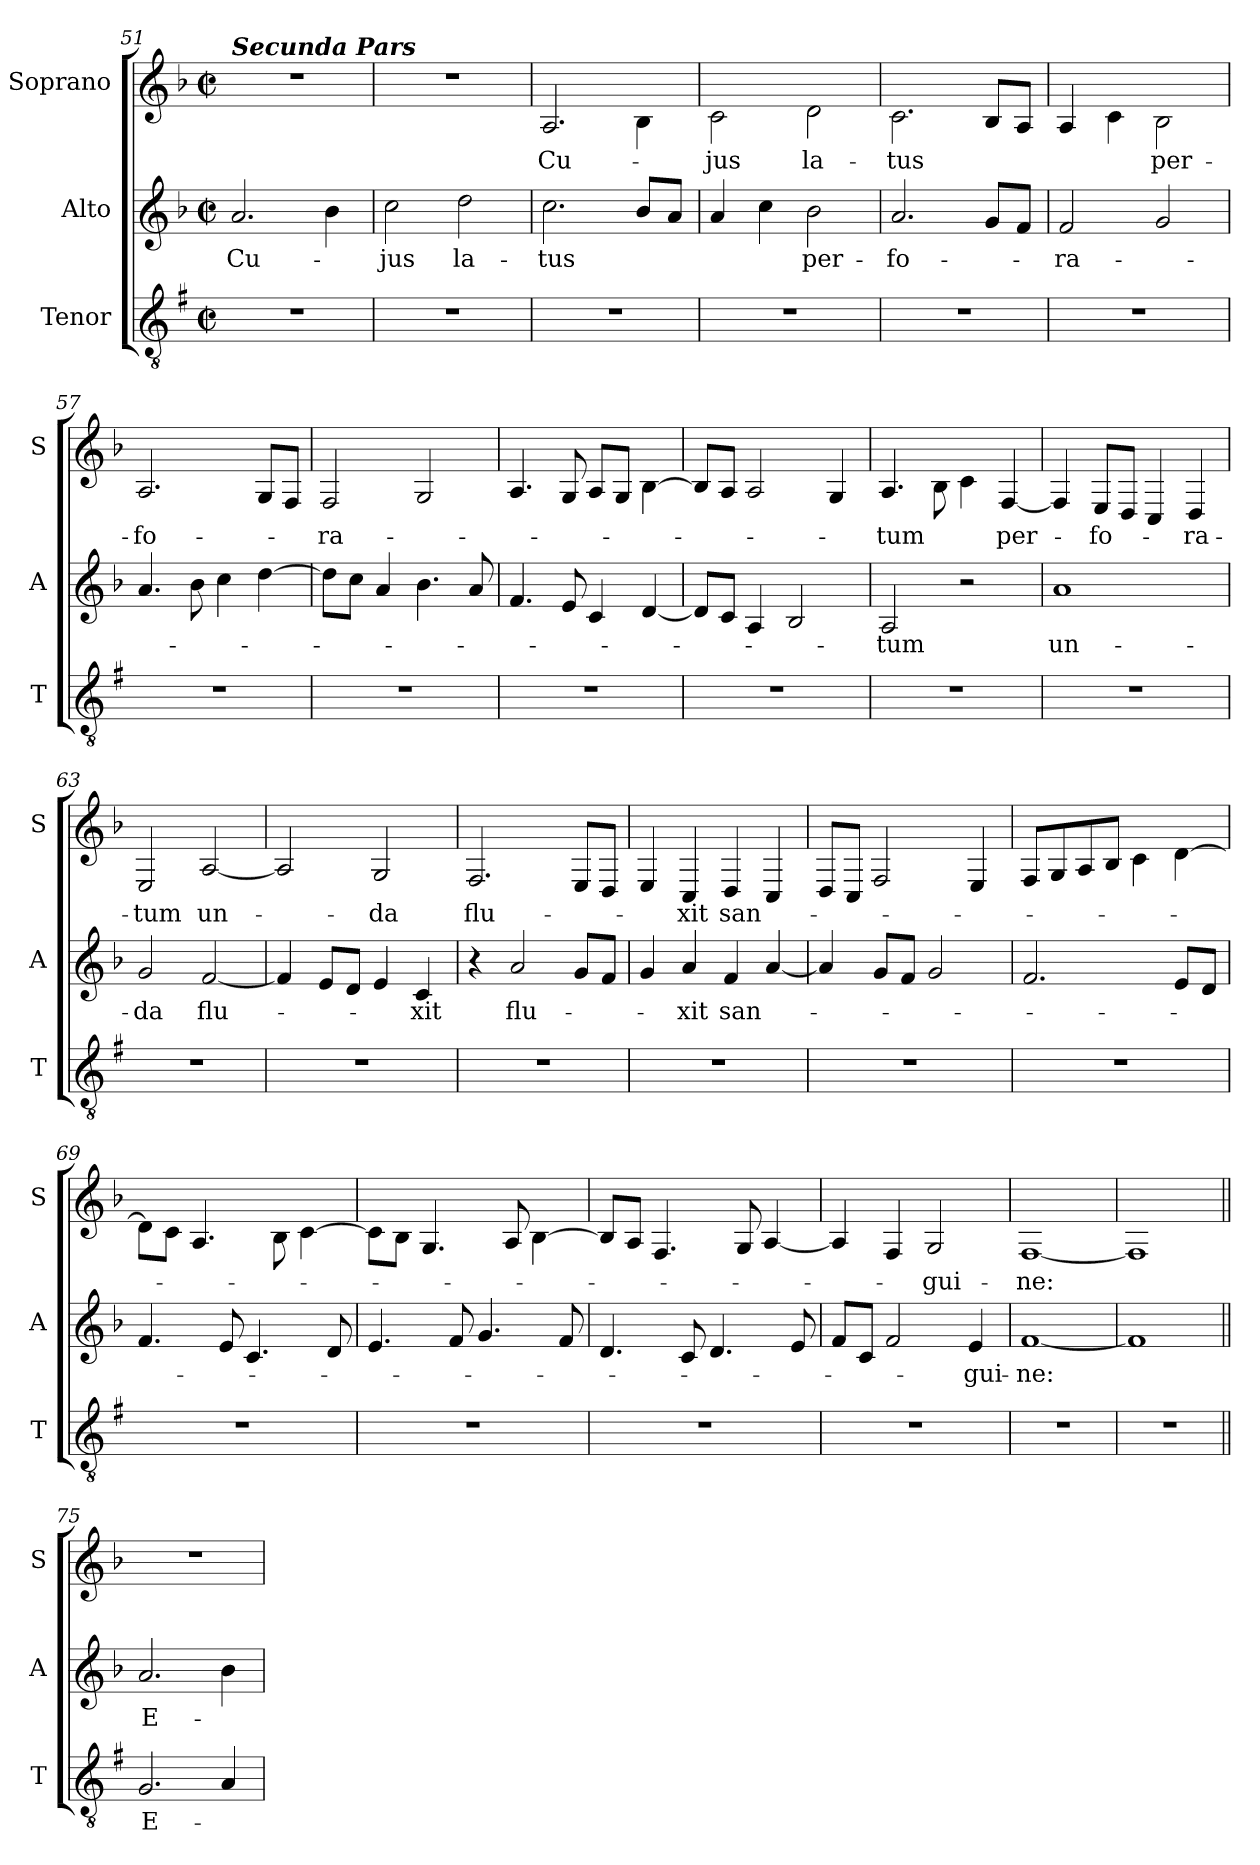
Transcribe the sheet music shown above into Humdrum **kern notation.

**kern	**text	**kern	**text	**kern	**text
*part3	*part3	*part2	*part2	*part1	*part1
*staff3	*staff3	*staff2	*staff2	*staff1	*staff1
*I"Tenor	*	*I"Alto	*	*I"Soprano	*
*I'T	*	*I'A	*	*I'S	*
*clefGv2	*	*clefG2	*	*clefG2	*
*ITrd1c2	*	*	*	*ITrd-7c-12	*
*k[b-]	*	*k[b-]	*	*k[b-]	*
*d:	*	*d:	*	*d:	*
*M2/2	*	*M2/2	*	*M2/2	*
*met(c|)	*	*met(c|)	*	*met(c|)	*
=51	=51	=51	=51	=51	=51
!	!	!	!	!LO:TX:a:Bi:t=Secunda  Pars	!
!	!	!	!LO:LY:b	!	!
1r	.	2.a/	Cu-	1r	.
.	.	4b-\	.	.	.
=52	=52	=52	=52	=52	=52
!	!	!	!LO:LY:b	!	!
1r	.	2cc\	-jus	1r	.
!	!	!	!LO:LY:b	!	!
.	.	2dd\	la-	.	.
=53	=53	=53	=53	=53	=53
!	!	!	!LO:LY:b	!	!LO:LY:b
1r	.	2.cc\	-tus	2.a/	Cu-
.	.	8b-/L	.	4b-\	.
.	.	8a/J	.	.	.
!!LO:PB:g=z
=54	=54	=54	=54	=54	=54
!	!	!	!	!	!LO:LY:b
1r	.	4a/	.	2cc\	-jus
.	.	4cc\	.	.	.
!	!	!	!LO:LY:b	!	!LO:LY:b
.	.	2b-\	per-	2dd\	la-
=55	=55	=55	=55	=55	=55
!	!	!	!LO:LY:b	!	!LO:LY:b
1r	.	2.a/	-fo-	2.cc\	-tus
.	.	8g/L	.	8b-/L	.
.	.	8f/J	.	8a/J	.
=56	=56	=56	=56	=56	=56
!	!	!	!LO:LY:b	!	!
1r	.	2f/	-ra-	4a/	.
.	.	.	.	4cc\	.
!	!	!	!	!	!LO:LY:b
.	.	2g/	.	2b-\	per-
=57	=57	=57	=57	=57	=57
!	!	!	!	!	!LO:LY:b
1r	.	4.a/	.	2.a/	-fo-
.	.	8b-\	.	.	.
.	.	4cc\	.	.	.
.	.	[4dd\	.	8g/L	.
.	.	.	.	8f/J	.
=58	=58	=58	=58	=58	=58
!	!	!	!	!	!LO:LY:b
1r	.	8dd\L]	.	2f/	-ra-
.	.	8cc\J	.	.	.
.	.	4a/	.	.	.
.	.	4.b-\	.	2g/	.
.	.	8a/	.	.	.
!!LO:LB:g=z
=59	=59	=59	=59	=59	=59
1r	.	4.f/	.	4.a/	.
.	.	8e/	.	8g/	.
.	.	4c/	.	8a/L	.
.	.	.	.	8g/J	.
.	.	[4d/	.	[4b-\	.
=60	=60	=60	=60	=60	=60
1r	.	8d/L]	.	8b-/L]	.
.	.	8c/J	.	8a/J	.
.	.	4A/	.	2a/	.
.	.	2B-/	.	.	.
.	.	.	.	4g/	.
=61	=61	=61	=61	=61	=61
!	!	!	!LO:LY:b	!	!LO:LY:b
1r	.	2A/	-tum	4.a/	-tum
.	.	.	.	8b-\	.
.	.	2r	.	4cc\	.
!	!	!	!	!	!LO:LY:b
.	.	.	.	[4f/	per-
=62	=62	=62	=62	=62	=62
!	!	!	!LO:LY:b	!	!
1r	.	1a	un-	4f/]	.
!	!	!	!	!	!LO:LY:b
.	.	.	.	8e/L	-fo-
.	.	.	.	8d/J	.
.	.	.	.	4c/	.
!	!	!	!	!	!LO:LY:b
.	.	.	.	4d/	-ra-
=63	=63	=63	=63	=63	=63
!	!	!	!LO:LY:b	!	!LO:LY:b
1r	.	2g/	-da	2e/	-tum
!	!	!	!LO:LY:b	!	!LO:LY:b
.	.	[2f/	flu-	[2a/	un-
!!LO:LB:g=z
=64	=64	=64	=64	=64	=64
1r	.	4f/]	.	2a/]	.
.	.	8e/L	.	.	.
.	.	8d/J	.	.	.
!	!	!	!	!	!LO:LY:b
.	.	4e/	.	2g/	-da
!	!	!	!LO:LY:b	!	!
.	.	4c/	-xit	.	.
=65	=65	=65	=65	=65	=65
!	!	!	!	!	!LO:LY:b
1r	.	4r	.	2.f/	flu-
!	!	!	!LO:LY:b	!	!
.	.	2a/	flu-	.	.
.	.	8g/L	.	8e/L	.
.	.	8f/J	.	8d/J	.
=66	=66	=66	=66	=66	=66
1r	.	4g/	.	4e/	.
!	!	!	!LO:LY:b	!	!LO:LY:b
.	.	4a/	-xit	4c/	-xit
!	!	!	!LO:LY:b	!	!LO:LY:b
.	.	4f/	san-	4d/	san-
.	.	[4a/	.	4c/	.
=67	=67	=67	=67	=67	=67
1r	.	4a/]	.	8d/L	.
.	.	.	.	8c/J	.
.	.	8g/L	.	2f/	.
.	.	8f/J	.	.	.
.	.	2g/	.	.	.
.	.	.	.	4e/	.
=68	=68	=68	=68	=68	=68
1r	.	2.f/	.	8f/L	.
.	.	.	.	8g/	.
.	.	.	.	8a/	.
.	.	.	.	8b-/J	.
.	.	.	.	4cc\	.
.	.	8e/L	.	[4dd\	.
.	.	8d/J	.	.	.
!!LO:LB:g=z
=69	=69	=69	=69	=69	=69
1r	.	4.f/	.	8dd\L]	.
.	.	.	.	8cc\J	.
.	.	.	.	4.a/	.
.	.	8e/	.	.	.
.	.	4.c/	.	.	.
.	.	.	.	8b-\	.
.	.	.	.	[4cc\	.
.	.	8d/	.	.	.
=70	=70	=70	=70	=70	=70
1r	.	4.e/	.	8cc\L]	.
.	.	.	.	8b-\J	.
.	.	.	.	4.g/	.
.	.	8f/	.	.	.
.	.	4.g/	.	.	.
.	.	.	.	8a/	.
.	.	.	.	[4b-\	.
.	.	8f/	.	.	.
=71	=71	=71	=71	=71	=71
1r	.	4.d/	.	8b-/L]	.
.	.	.	.	8a/J	.
.	.	.	.	4.f/	.
.	.	8c/	.	.	.
.	.	4.d/	.	.	.
.	.	.	.	8g/	.
.	.	.	.	[4a/	.
.	.	8e/	.	.	.
=72	=72	=72	=72	=72	=72
1r	.	8f/L	.	4a/]	.
.	.	8c/J	.	.	.
.	.	2f/	.	4f/	.
!	!	!	!	!	!LO:LY:b
.	.	.	.	2g/	-gui-
!	!	!	!LO:LY:b	!	!
.	.	4e/	-gui-	.	.
=73	=73	=73	=73	=73	=73
!	!	!	!LO:LY:b	!	!LO:LY:b
1r	.	[1f	-ne:	[1f	-ne:
=74	=74	=74	=74	=74	=74
1r	.	1f]	.	1f]	.
!!LO:PB:g=z
=75||	=75||	=75||	=75||	=75||	=75||
!	!LO:LY:b	!	!LO:LY:b	!	!
2.F/	E-	2.a/	E-	1r	.
4G/	.	4b-\	.	.	.
=	=	=	=	=	=
*-	*-	*-	*-	*-	*-
